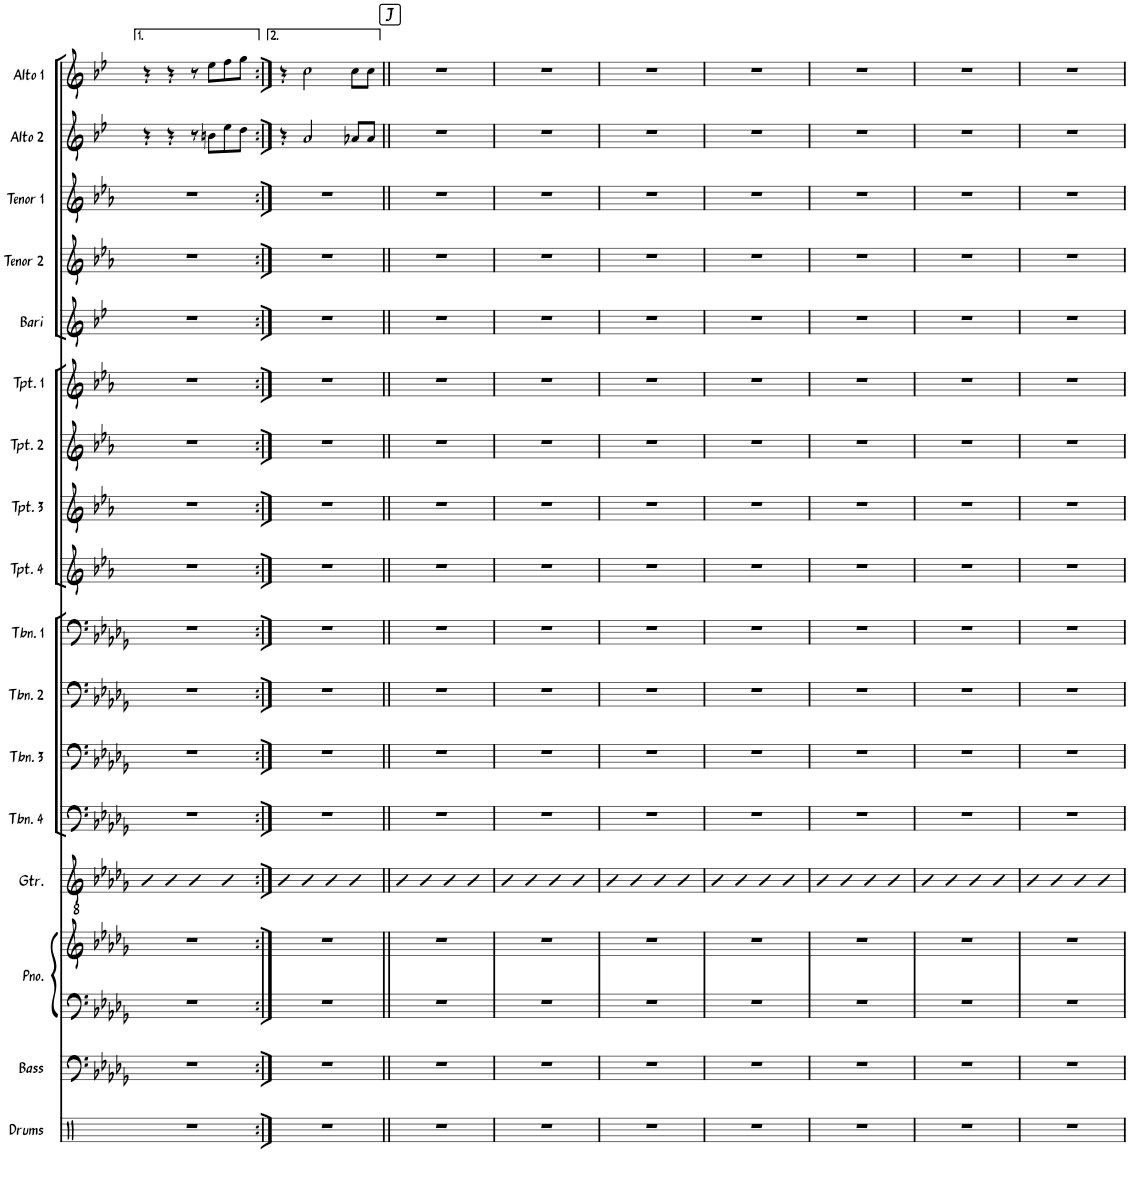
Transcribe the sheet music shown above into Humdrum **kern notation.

**kern	**kern	**kern	**kern	**kern	**kern	**kern	**kern	**kern	**kern	**kern	**kern	**kern	**kern	**kern	**kern	**kern	**kern
*part17	*part16	*part15	*part15	*part14	*part13	*part12	*part11	*part10	*part9	*part8	*part7	*part6	*part5	*part4	*part3	*part2	*part1
*staff18	*staff17	*staff16	*staff15	*staff14	*staff13	*staff12	*staff11	*staff10	*staff9	*staff8	*staff7	*staff6	*staff5	*staff4	*staff3	*staff2	*staff1
*I"Drums	*I"Bass	*I"Piano	*	*I"Guitar	*I"Trombone 4	*I"Trombone 3	*I"Trombone 2	*I"Trombone 1	*I"Trumpet 4	*I"Trumpet 3	*I"Trumpet 2	*I"Trumpet 1	*I"Bari Sax	*I"Tenor Sax 2	*I"Tenor Sax 1	*I"Alto Sax 2	*I"Alto Sax 1
*I'Drums	*I'Bass	*I'Pno.	*	*I'Gtr.	*I'Tbn. 4	*I'Tbn. 3	*I'Tbn. 2	*I'Tbn. 1	*I'Tpt. 4	*I'Tpt. 3	*I'Tpt. 2	*I'Tpt. 1	*I'Bari	*I'Tenor 2	*I'Tenor 1	*I'Alto 2	*I'Alto 1
!!LO:PB:g=z
*clefX	*clefF4	*clefF4	*clefG2	*clefGv2	*clefF4	*clefF4	*clefF4	*clefF4	*clefG2	*clefG2	*clefG2	*clefG2	*clefG2	*clefG2	*clefG2	*clefG2	*clefG2
*	*Trd7c12	*	*	*	*	*	*	*	*Trd1c2	*Trd1c2	*Trd1c2	*Trd1c2	*Trd12c21	*Trd8c14	*Trd8c14	*Trd5c9	*Trd5c9
*k[]	*k[b-e-a-d-g-]	*k[b-e-a-d-g-]	*k[b-e-a-d-g-]	*k[b-e-a-d-g-]	*k[b-e-a-d-g-]	*k[b-e-a-d-g-]	*k[b-e-a-d-g-]	*k[b-e-a-d-g-]	*k[b-e-a-]	*k[b-e-a-]	*k[b-e-a-]	*k[b-e-a-]	*k[b-e-]	*k[b-e-a-]	*k[b-e-a-]	*k[b-e-]	*k[b-e-]
*M4/4	*M4/4	*M4/4	*M4/4	*M4/4	*M4/4	*M4/4	*M4/4	*M4/4	*M4/4	*M4/4	*M4/4	*M4/4	*M4/4	*M4/4	*M4/4	*M4/4	*M4/4
=136	=136	=136	=136	=136	=136	=136	=136	=136	=136	=136	=136	=136	=136	=136	=136	=136	=136
1r	1r	1r	1r	4B-	1r	1r	1r	1r	1r	1r	1r	1r	1r	1r	1r	4r	4r
.	.	.	.	4B-	.	.	.	.	.	.	.	.	.	.	.	4r	4r
.	.	.	.	4B-	.	.	.	.	.	.	.	.	.	.	.	8r	8r
.	.	.	.	.	.	.	.	.	.	.	.	.	.	.	.	8bn\L	8ee-\L
.	.	.	.	4B-	.	.	.	.	.	.	.	.	.	.	.	8ee-\	8ff\
.	.	.	.	.	.	.	.	.	.	.	.	.	.	.	.	8dd\J	8gg\J
=137:|!	=137:|!	=137:|!	=137:|!	=137:|!	=137:|!	=137:|!	=137:|!	=137:|!	=137:|!	=137:|!	=137:|!	=137:|!	=137:|!	=137:|!	=137:|!	=137:|!	=137:|!
1r	1r	1r	1r	4B-	1r	1r	1r	1r	1r	1r	1r	1r	1r	1r	1r	4r	4r
.	.	.	.	4B-	.	.	.	.	.	.	.	.	.	.	.	2a/	2cc\
.	.	.	.	4B-	.	.	.	.	.	.	.	.	.	.	.	.	.
.	.	.	.	4B-	.	.	.	.	.	.	.	.	.	.	.	8a-X/L	8cc\L
.	.	.	.	.	.	.	.	.	.	.	.	.	.	.	.	8a-/J	8cc\J
!!LO:REH:place=s1:a:B:rj:fs=14:t=J
=138||	=138||	=138||	=138||	=138||	=138||	=138||	=138||	=138||	=138||	=138||	=138||	=138||	=138||	=138||	=138||	=138||	=138||
1r	1r	1r	1r	4B-	1r	1r	1r	1r	1r	1r	1r	1r	1r	1r	1r	1r	1r
.	.	.	.	4B-	.	.	.	.	.	.	.	.	.	.	.	.	.
.	.	.	.	4B-	.	.	.	.	.	.	.	.	.	.	.	.	.
.	.	.	.	4B-	.	.	.	.	.	.	.	.	.	.	.	.	.
=139	=139	=139	=139	=139	=139	=139	=139	=139	=139	=139	=139	=139	=139	=139	=139	=139	=139
1r	1r	1r	1r	4B-	1r	1r	1r	1r	1r	1r	1r	1r	1r	1r	1r	1r	1r
.	.	.	.	4B-	.	.	.	.	.	.	.	.	.	.	.	.	.
.	.	.	.	4B-	.	.	.	.	.	.	.	.	.	.	.	.	.
.	.	.	.	4B-	.	.	.	.	.	.	.	.	.	.	.	.	.
=140	=140	=140	=140	=140	=140	=140	=140	=140	=140	=140	=140	=140	=140	=140	=140	=140	=140
1r	1r	1r	1r	4B-	1r	1r	1r	1r	1r	1r	1r	1r	1r	1r	1r	1r	1r
.	.	.	.	4B-	.	.	.	.	.	.	.	.	.	.	.	.	.
.	.	.	.	4B-	.	.	.	.	.	.	.	.	.	.	.	.	.
.	.	.	.	4B-	.	.	.	.	.	.	.	.	.	.	.	.	.
=141	=141	=141	=141	=141	=141	=141	=141	=141	=141	=141	=141	=141	=141	=141	=141	=141	=141
1r	1r	1r	1r	4B-	1r	1r	1r	1r	1r	1r	1r	1r	1r	1r	1r	1r	1r
.	.	.	.	4B-	.	.	.	.	.	.	.	.	.	.	.	.	.
.	.	.	.	4B-	.	.	.	.	.	.	.	.	.	.	.	.	.
.	.	.	.	4B-	.	.	.	.	.	.	.	.	.	.	.	.	.
=142	=142	=142	=142	=142	=142	=142	=142	=142	=142	=142	=142	=142	=142	=142	=142	=142	=142
1r	1r	1r	1r	4B-	1r	1r	1r	1r	1r	1r	1r	1r	1r	1r	1r	1r	1r
.	.	.	.	4B-	.	.	.	.	.	.	.	.	.	.	.	.	.
.	.	.	.	4B-	.	.	.	.	.	.	.	.	.	.	.	.	.
.	.	.	.	4B-	.	.	.	.	.	.	.	.	.	.	.	.	.
=143	=143	=143	=143	=143	=143	=143	=143	=143	=143	=143	=143	=143	=143	=143	=143	=143	=143
1r	1r	1r	1r	4B-	1r	1r	1r	1r	1r	1r	1r	1r	1r	1r	1r	1r	1r
.	.	.	.	4B-	.	.	.	.	.	.	.	.	.	.	.	.	.
.	.	.	.	4B-	.	.	.	.	.	.	.	.	.	.	.	.	.
.	.	.	.	4B-	.	.	.	.	.	.	.	.	.	.	.	.	.
=144	=144	=144	=144	=144	=144	=144	=144	=144	=144	=144	=144	=144	=144	=144	=144	=144	=144
1r	1r	1r	1r	4B-	1r	1r	1r	1r	1r	1r	1r	1r	1r	1r	1r	1r	1r
.	.	.	.	4B-	.	.	.	.	.	.	.	.	.	.	.	.	.
.	.	.	.	4B-	.	.	.	.	.	.	.	.	.	.	.	.	.
.	.	.	.	4B-	.	.	.	.	.	.	.	.	.	.	.	.	.
=	=	=	=	=	=	=	=	=	=	=	=	=	=	=	=	=	=
*-	*-	*-	*-	*-	*-	*-	*-	*-	*-	*-	*-	*-	*-	*-	*-	*-	*-
